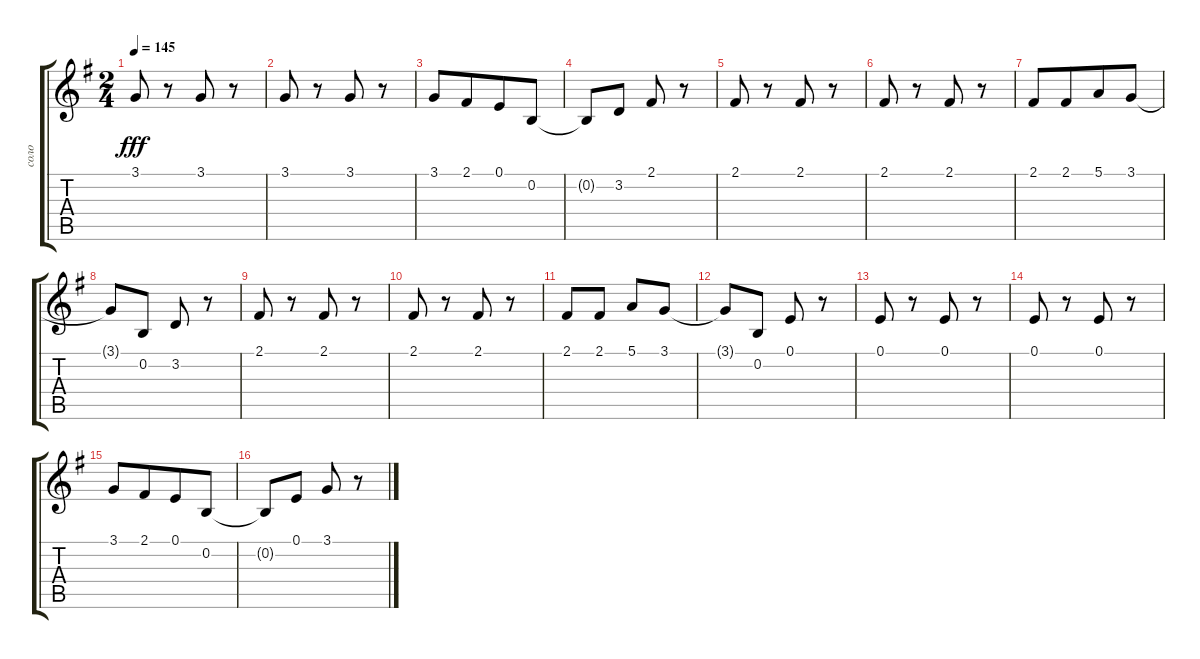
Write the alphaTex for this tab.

\track ("соло" "соло") {instrument stringensemble1}
\staff {score tabs}
\tuning (E4 B3 G3 D3 A2 E2) {hide}
\ts (2 4)
\tempo 145
\clef g2
\ks eminor
3.1.8{dy fff} r.8 3.1.8 r.8 |
3.1.8 r.8 3.1.8 r.8 |
3.1.8 2.1.8{beam merge} 0.1.8 0.2.8 |
0.2{t}.8 3.2.8 2.1.8 r.8 |
2.1.8 r.8 2.1.8 r.8 |
2.1.8 r.8 2.1.8 r.8 |
2.1.8 2.1.8{beam merge} 5.1.8 3.1.8 |
3.1{t}.8 0.2.8 3.2.8 r.8 |
2.1.8 r.8 2.1.8 r.8 |
2.1.8 r.8 2.1.8 r.8 |
2.1.8 2.1.8 5.1.8 3.1.8 |
3.1{t}.8 0.2.8 0.1.8 r.8 |
0.1.8 r.8 0.1.8 r.8 |
0.1.8 r.8 0.1.8 r.8 |
3.1.8 2.1.8{beam merge} 0.1.8 0.2.8 |
0.2{t}.8 0.1.8 3.1.8 r.8
